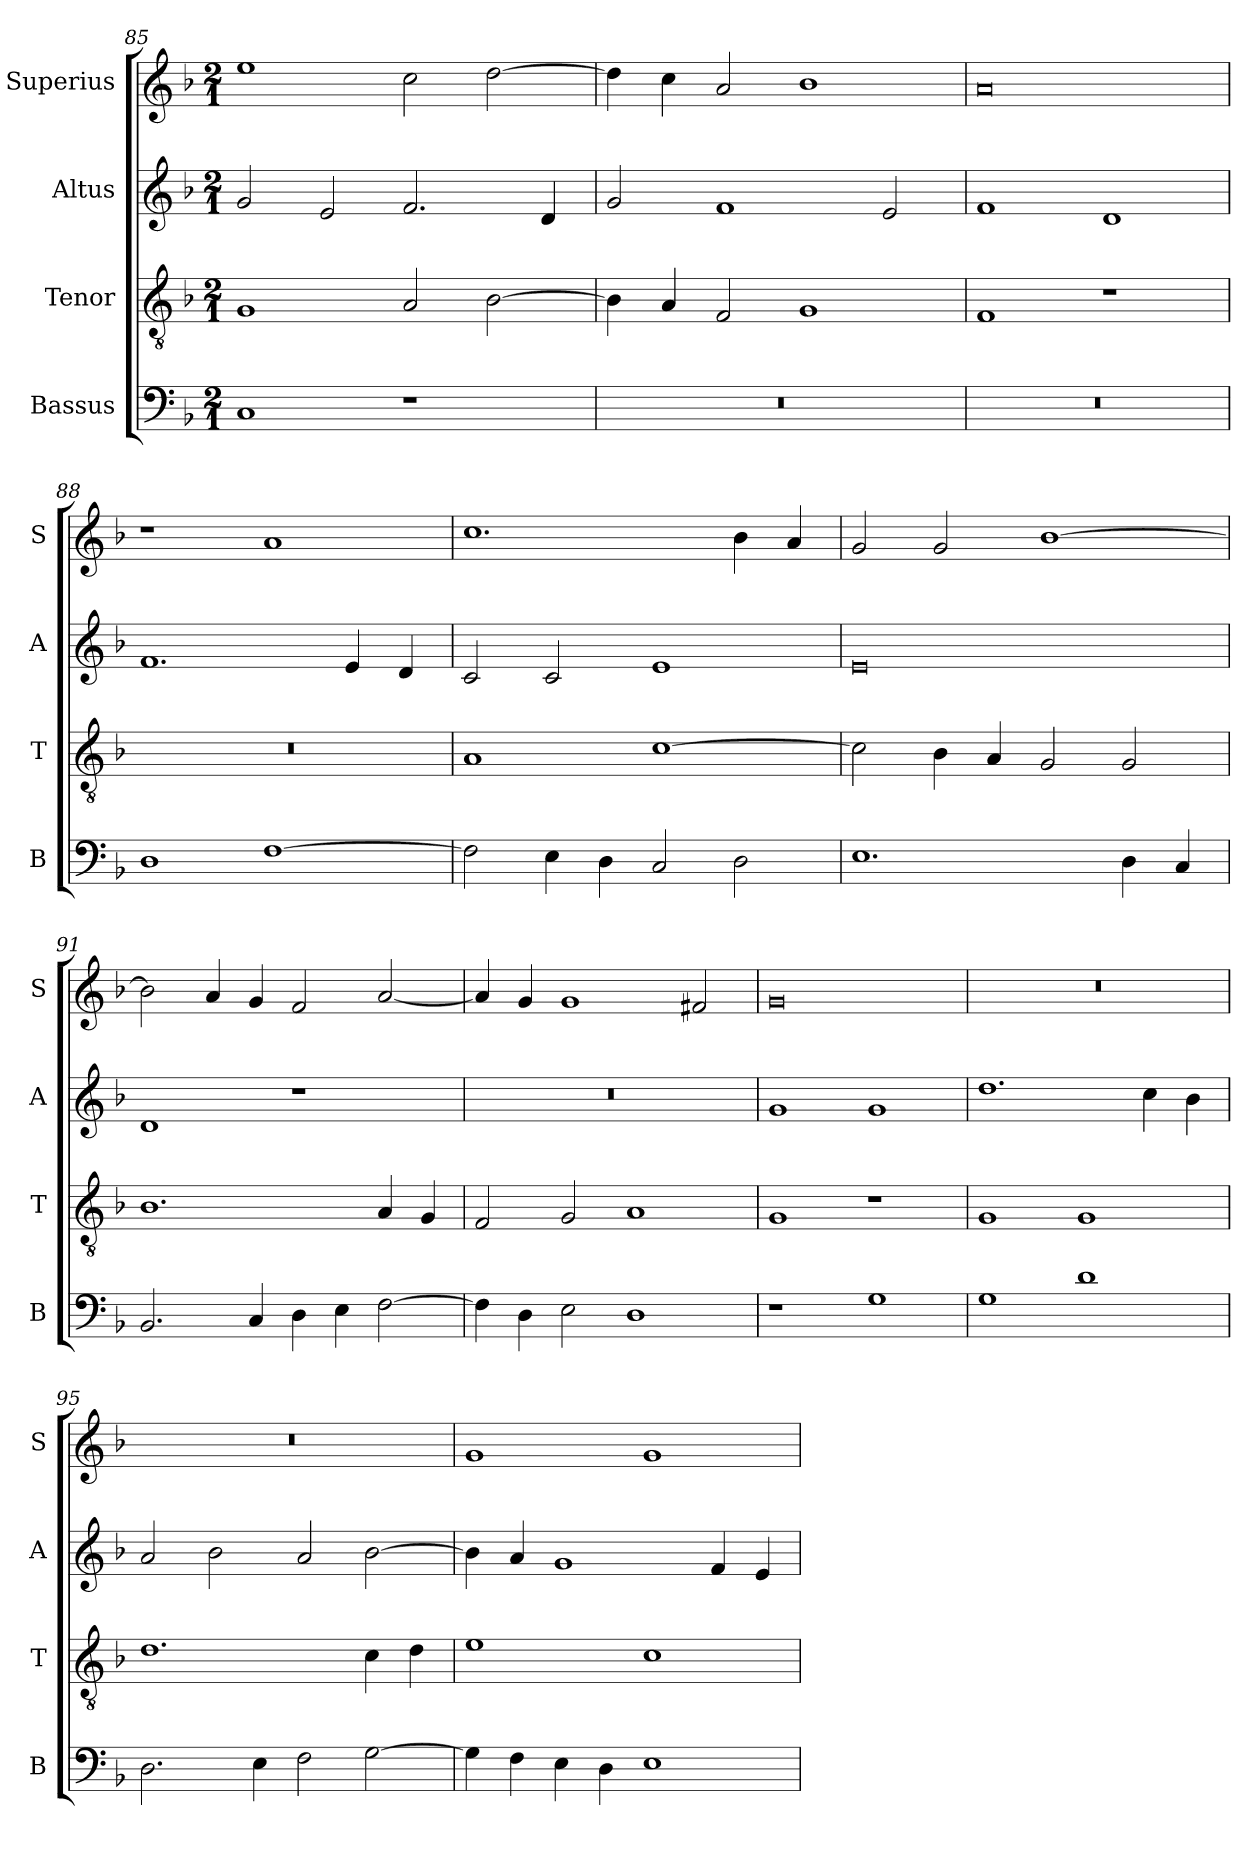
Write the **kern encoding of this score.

**kern	**kern	**kern	**kern
*part4	*part3	*part2	*part1
*staff4	*staff3	*staff2	*staff1
*I"Bassus	*I"Tenor	*I"Altus	*I"Superius
*I'B	*I'T	*I'A	*I'S
*clefF4	*clefGv2	*clefG2	*clefG2
*k[b-]	*k[b-]	*k[b-]	*k[b-]
*M2/1	*M2/1	*M2/1	*M2/1
=85	=85	=85	=85
1C	1G	2g/	1ee
.	.	2e/	.
1r	2A/	2.f/	2cc\
.	[2B-\	.	[2dd\
.	.	4d/	.
=86	=86	=86	=86
0r	4B-\]	2g/	4dd\]
.	4A/	.	4cc\
.	2F/	1f	2a/
.	1G	.	1b-
.	.	2e/	.
=87	=87	=87	=87
0r	1F	1f	0a
.	1r	1d	.
=88	=88	=88	=88
1D	0r	1.f	1r
[1F	.	.	1a
.	.	4e/	.
.	.	4d/	.
=89	=89	=89	=89
2F\]	1A	2c/	1.cc
4E\	.	2c/	.
4D\	.	.	.
2C/	[1c	1e	.
2D\	.	.	4b-\
.	.	.	4a/
=90	=90	=90	=90
1.E	2c\]	0e	2g/
.	4B-\	.	2g/
.	4A/	.	.
.	2G/	.	[1b-
4D\	2G/	.	.
4C/	.	.	.
=91	=91	=91	=91
2.BB-/	1.B-	1d	2b-\]
.	.	.	4a/
4C/	.	.	4g/
4D\	.	1r	2f/
4E\	.	.	.
[2F\	4A/	.	[2a/
.	4G/	.	.
=92	=92	=92	=92
4F\]	2F/	0r	4a/]
4D\	.	.	4g/
2E\	2G/	.	1g
1D	1A	.	.
.	.	.	2f#X/
=93	=93	=93	=93
1r	1G	1g	0g
1G	1r	1g	.
=94	=94	=94	=94
1G	1G	1.dd	0r
1d	1G	.	.
.	.	4cc\	.
.	.	4b-\	.
=95	=95	=95	=95
2.D\	1.d	2a/	0r
.	.	2b-\	.
4E\	.	.	.
2F\	.	2a/	.
[2G\	4c\	[2b-\	.
.	4d\	.	.
=96	=96	=96	=96
4G\]	1e	4b-\]	1g
4F\	.	4a/	.
4E\	.	1g	.
4D\	.	.	.
1E	1c	.	1g
.	.	4f/	.
.	.	4e/	.
=	=	=	=
*-	*-	*-	*-
